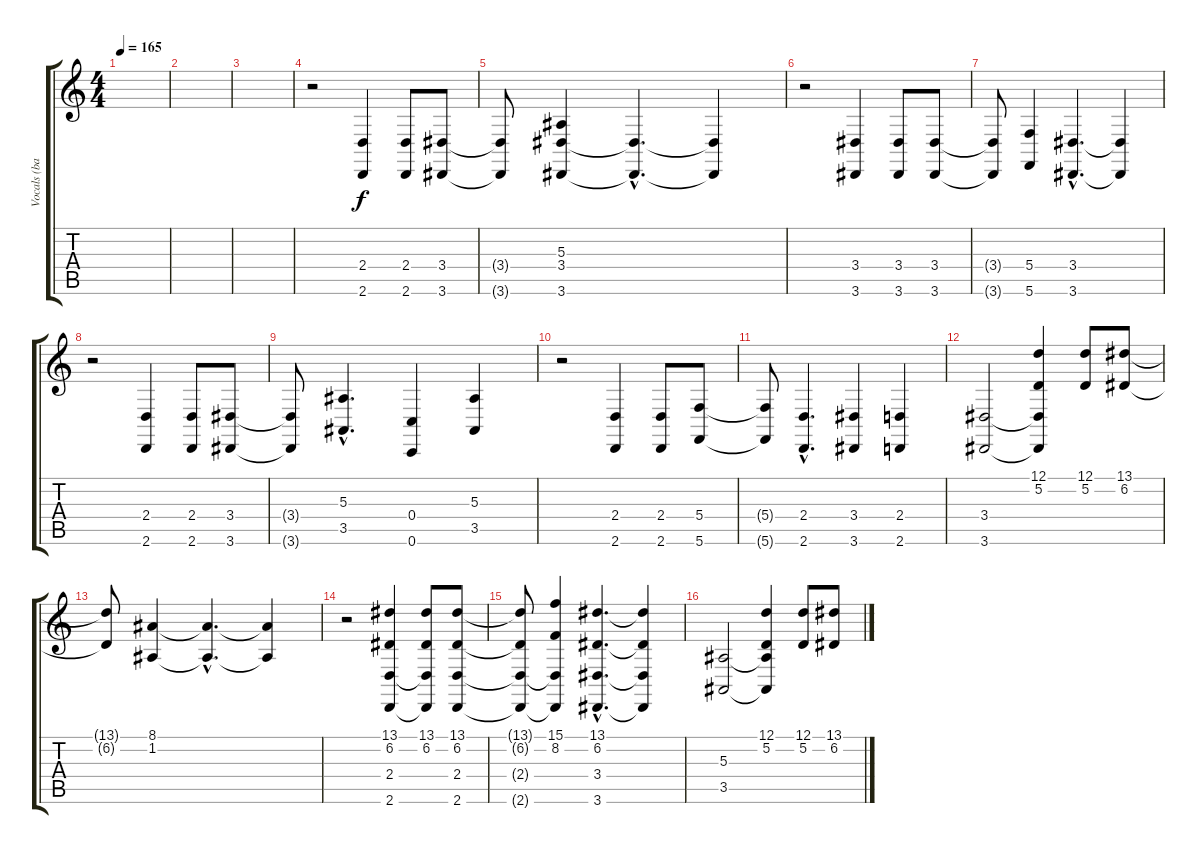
\track ("Vocals (back-up)" "Vocals (ba") {instrument lead2sawtooth}
\staff {score tabs}
\tuning (D4 A3 F3 C3 G2 C2) {hide}
\ts (4 4)
\tempo 165
\clef g2
\ks c
|
|
|
r.2 (2.4 2.6).4 (2.4 2.6).8 (3.4 3.6).8 |
(3.4{t} 3.6{t}).8 (5.3 3.4 3.6).4 (3.4{hac t} 3.6{hac t}).4{d} (3.4{t} 3.6{t}).4 |
r.2 (3.4 3.6).4 (3.4 3.6).8 (3.4 3.6).8 |
(3.4{t} 3.6{t}).8 (5.4 5.6).4 (3.4{hac} 3.6{hac}).4{d} (3.4{t} 3.6{t}).4 |
r.2 (2.4 2.6).4 (2.4 2.6).8 (3.4 3.6).8 |
(3.4{t} 3.6{t}).8 (5.3{hac} 3.5{hac}).4{d} (0.4 0.6).4 (5.3 3.5).4 |
r.2 (2.4 2.6).4 (2.4 2.6).8 (5.4 5.6).8 |
(5.4{t} 5.6{t}).8 (2.4{hac} 2.6{hac}).4{d} (3.4 3.6).4 (2.4 2.6).4 |
(3.4 3.6).2 (12.1 5.2 3.4{t} 3.6{t}).4 (12.1 5.2).8 (13.1 6.2).8 |
(13.1{t} 6.2{t}).8 (8.1 1.2).4 (8.1{hac t} 1.2{hac t}).4{d} (8.1{t} 1.2{t}).4 |
r.2 (13.1 6.2 2.4 2.6).4 (13.1 6.2 2.4{t} 2.6{t}).8 (13.1 6.2 2.4 2.6).8 |
(13.1{t} 6.2{t} 2.4{t} 2.6{t}).8 (15.1 8.2 2.4{t} 2.6{t}).4 (13.1{hac} 6.2{hac} 3.4{hac} 3.6{hac}).4{d} (13.1{t} 6.2{t} 3.4{t} 3.6{t}).4 |
(5.3 3.5).2 (12.1 5.2 5.3{t} 3.5{t}).4 (12.1 5.2).8 (13.1 6.2).8
